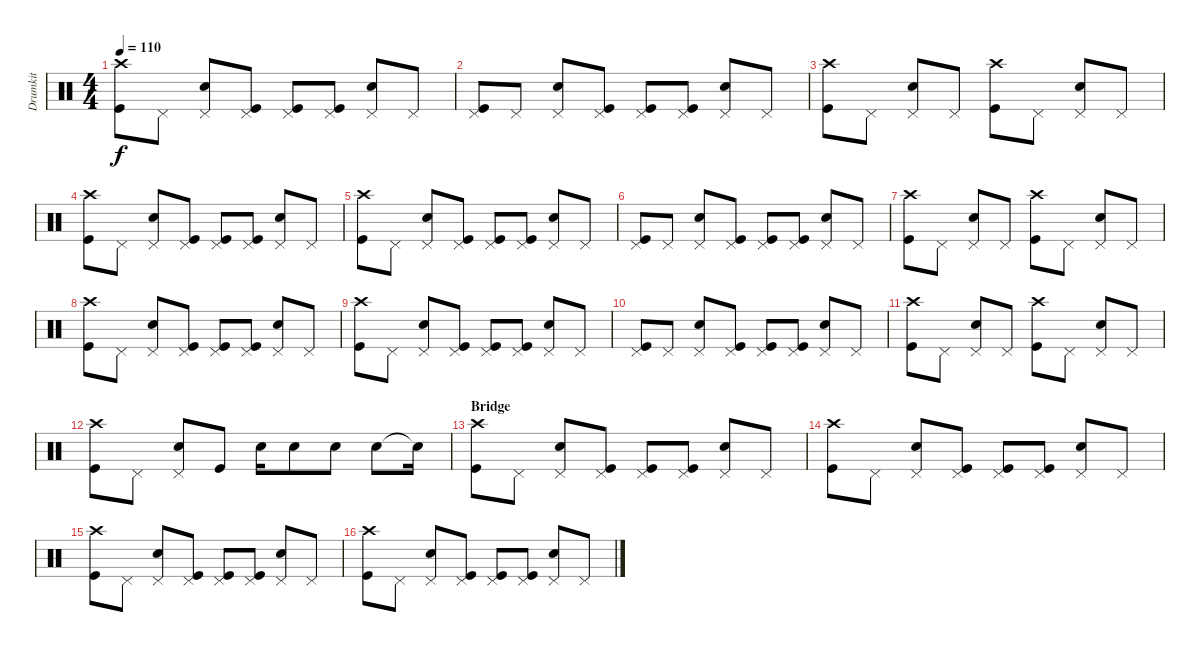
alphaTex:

\track ("Drumkit" "Drumkit") {instrument percussion}
\staff {score}
\articulation defaults
\ts (4 4)
\tempo 110
\clef neutral
\ks c
("Crash high (hit)" "Kick (hit)").8{dy f} "Pedal Hi-Hat (hit)".8 ("Pedal Hi-Hat (hit)" "Snare (hit) 2").8 ("Pedal Hi-Hat (hit)" "Kick (hit)").8 ("Pedal Hi-Hat (hit)" "Kick (hit)").8 ("Pedal Hi-Hat (hit)" "Kick (hit)").8 ("Pedal Hi-Hat (hit)" "Snare (hit) 2").8 "Pedal Hi-Hat (hit)".8 |
("Pedal Hi-Hat (hit)" "Kick (hit)").8 "Pedal Hi-Hat (hit)".8 ("Pedal Hi-Hat (hit)" "Snare (hit) 2").8 ("Pedal Hi-Hat (hit)" "Kick (hit)").8 ("Pedal Hi-Hat (hit)" "Kick (hit)").8 ("Pedal Hi-Hat (hit)" "Kick (hit)").8 ("Pedal Hi-Hat (hit)" "Snare (hit) 2").8 "Pedal Hi-Hat (hit)".8 |
("Crash high (hit)" "Kick (hit)").8 "Pedal Hi-Hat (hit)".8 ("Pedal Hi-Hat (hit)" "Snare (hit) 2").8 "Pedal Hi-Hat (hit)".8 ("Crash high (hit)" "Kick (hit)").8 "Pedal Hi-Hat (hit)".8 ("Pedal Hi-Hat (hit)" "Snare (hit) 2").8 "Pedal Hi-Hat (hit)".8 |
("Crash high (hit)" "Kick (hit)").8 "Pedal Hi-Hat (hit)".8 ("Pedal Hi-Hat (hit)" "Snare (hit) 2").8 ("Pedal Hi-Hat (hit)" "Kick (hit)").8 ("Pedal Hi-Hat (hit)" "Kick (hit)").8 ("Pedal Hi-Hat (hit)" "Kick (hit)").8 ("Pedal Hi-Hat (hit)" "Snare (hit) 2").8 "Pedal Hi-Hat (hit)".8 |
("Crash high (hit)" "Kick (hit)").8 "Pedal Hi-Hat (hit)".8 ("Pedal Hi-Hat (hit)" "Snare (hit) 2").8 ("Pedal Hi-Hat (hit)" "Kick (hit)").8 ("Pedal Hi-Hat (hit)" "Kick (hit)").8 ("Pedal Hi-Hat (hit)" "Kick (hit)").8 ("Pedal Hi-Hat (hit)" "Snare (hit) 2").8 "Pedal Hi-Hat (hit)".8 |
("Pedal Hi-Hat (hit)" "Kick (hit)").8 "Pedal Hi-Hat (hit)".8 ("Pedal Hi-Hat (hit)" "Snare (hit) 2").8 ("Pedal Hi-Hat (hit)" "Kick (hit)").8 ("Pedal Hi-Hat (hit)" "Kick (hit)").8 ("Pedal Hi-Hat (hit)" "Kick (hit)").8 ("Pedal Hi-Hat (hit)" "Snare (hit) 2").8 "Pedal Hi-Hat (hit)".8 |
("Crash high (hit)" "Kick (hit)").8 "Pedal Hi-Hat (hit)".8 ("Pedal Hi-Hat (hit)" "Snare (hit) 2").8 "Pedal Hi-Hat (hit)".8 ("Crash high (hit)" "Kick (hit)").8 "Pedal Hi-Hat (hit)".8 ("Pedal Hi-Hat (hit)" "Snare (hit) 2").8 "Pedal Hi-Hat (hit)".8 |
("Crash high (hit)" "Kick (hit)").8 "Pedal Hi-Hat (hit)".8 ("Pedal Hi-Hat (hit)" "Snare (hit) 2").8 ("Pedal Hi-Hat (hit)" "Kick (hit)").8 ("Pedal Hi-Hat (hit)" "Kick (hit)").8 ("Pedal Hi-Hat (hit)" "Kick (hit)").8 ("Pedal Hi-Hat (hit)" "Snare (hit) 2").8 "Pedal Hi-Hat (hit)".8 |
("Crash high (hit)" "Kick (hit)").8 "Pedal Hi-Hat (hit)".8 ("Pedal Hi-Hat (hit)" "Snare (hit) 2").8 ("Pedal Hi-Hat (hit)" "Kick (hit)").8 ("Pedal Hi-Hat (hit)" "Kick (hit)").8 ("Pedal Hi-Hat (hit)" "Kick (hit)").8 ("Pedal Hi-Hat (hit)" "Snare (hit) 2").8 "Pedal Hi-Hat (hit)".8 |
("Pedal Hi-Hat (hit)" "Kick (hit)").8 "Pedal Hi-Hat (hit)".8 ("Pedal Hi-Hat (hit)" "Snare (hit) 2").8 ("Pedal Hi-Hat (hit)" "Kick (hit)").8 ("Pedal Hi-Hat (hit)" "Kick (hit)").8 ("Pedal Hi-Hat (hit)" "Kick (hit)").8 ("Pedal Hi-Hat (hit)" "Snare (hit) 2").8 "Pedal Hi-Hat (hit)".8 |
("Crash high (hit)" "Kick (hit)").8 "Pedal Hi-Hat (hit)".8 ("Pedal Hi-Hat (hit)" "Snare (hit) 2").8 "Pedal Hi-Hat (hit)".8 ("Crash high (hit)" "Kick (hit)").8 "Pedal Hi-Hat (hit)".8 ("Pedal Hi-Hat (hit)" "Snare (hit) 2").8 "Pedal Hi-Hat (hit)".8 |
("Crash high (hit)" "Kick (hit)").8 "Pedal Hi-Hat (hit)".8 ("Pedal Hi-Hat (hit)" "Snare (hit) 2").8 "Kick (hit)".8 "Snare (hit) 2".16 "Snare (hit) 2".8 "Snare (hit) 2".8 "Snare (hit) 2".8 "Snare (hit) 2"{t}.16 |
\section ("" "Bridge")
("Crash high (hit)" "Kick (hit)").8 "Pedal Hi-Hat (hit)".8 ("Pedal Hi-Hat (hit)" "Snare (hit) 2").8 ("Pedal Hi-Hat (hit)" "Kick (hit)").8 ("Pedal Hi-Hat (hit)" "Kick (hit)").8 ("Pedal Hi-Hat (hit)" "Kick (hit)").8 ("Pedal Hi-Hat (hit)" "Snare (hit) 2").8 "Pedal Hi-Hat (hit)".8 |
("Crash high (hit)" "Kick (hit)").8 "Pedal Hi-Hat (hit)".8 ("Pedal Hi-Hat (hit)" "Snare (hit) 2").8 ("Pedal Hi-Hat (hit)" "Kick (hit)").8 ("Pedal Hi-Hat (hit)" "Kick (hit)").8 ("Pedal Hi-Hat (hit)" "Kick (hit)").8 ("Pedal Hi-Hat (hit)" "Snare (hit) 2").8 "Pedal Hi-Hat (hit)".8 |
("Crash high (hit)" "Kick (hit)").8 "Pedal Hi-Hat (hit)".8 ("Pedal Hi-Hat (hit)" "Snare (hit) 2").8 ("Pedal Hi-Hat (hit)" "Kick (hit)").8 ("Pedal Hi-Hat (hit)" "Kick (hit)").8 ("Pedal Hi-Hat (hit)" "Kick (hit)").8 ("Pedal Hi-Hat (hit)" "Snare (hit) 2").8 "Pedal Hi-Hat (hit)".8 |
("Crash high (hit)" "Kick (hit)").8 "Pedal Hi-Hat (hit)".8 ("Pedal Hi-Hat (hit)" "Snare (hit) 2").8 ("Pedal Hi-Hat (hit)" "Kick (hit)").8 ("Pedal Hi-Hat (hit)" "Kick (hit)").8 ("Pedal Hi-Hat (hit)" "Kick (hit)").8 ("Pedal Hi-Hat (hit)" "Snare (hit) 2").8 "Pedal Hi-Hat (hit)".8
